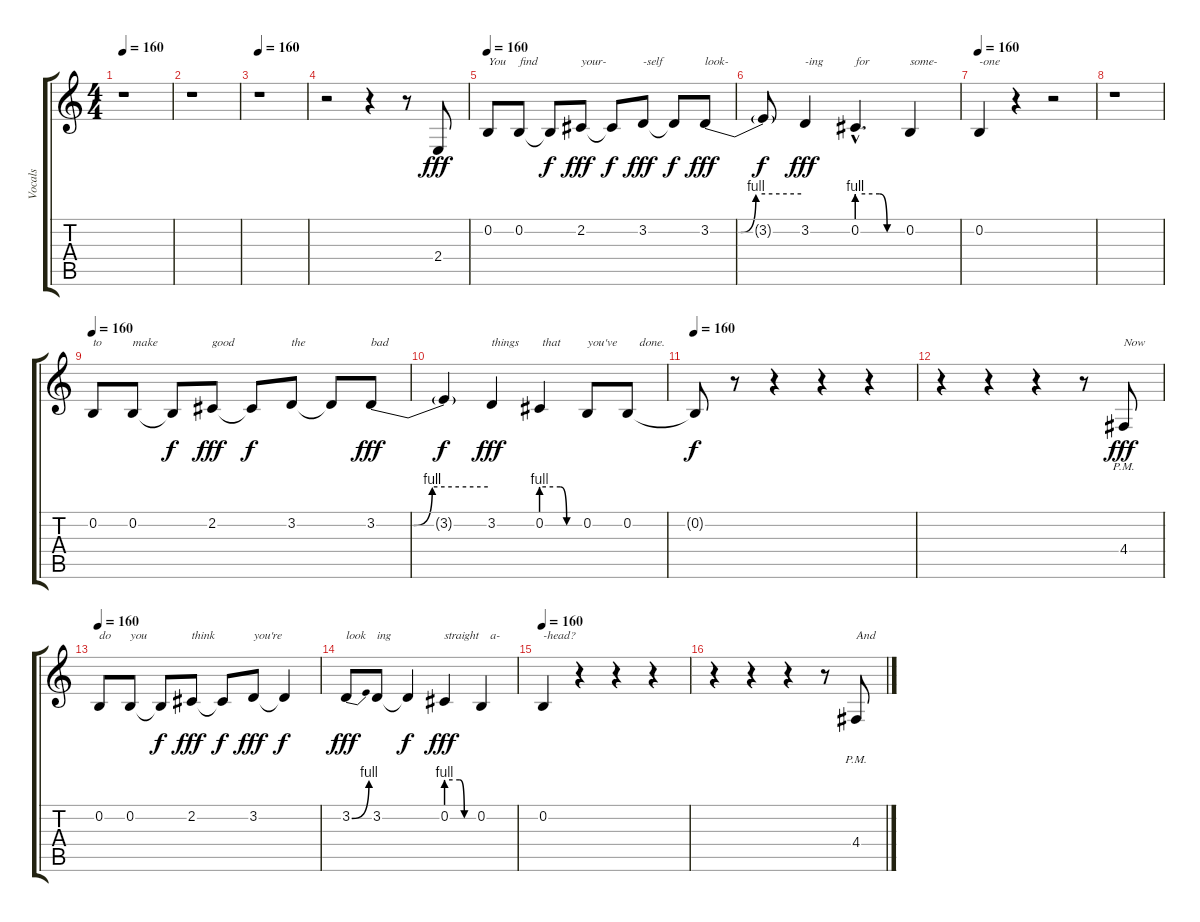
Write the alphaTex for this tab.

\track ("Vocals" "Vocals") {instrument shakuhachi}
\staff {score tabs}
\tuning (E4 B3 G3 D3 A2 E2) {hide}
\ts (4 4)
\tempo 160
\clef g2
\ks c
r.1{dy fff} |
r.1 |
\tempo 160
r.1 |
r.2 r.4 r.8 2.4.8 |
\tempo 160
0.2.8{txt "You"} 0.2.8{txt "find"} 0.2{t}.8{dy f} 2.2.8{txt "your-" dy fff} 2.2{t}.8{dy f} 3.2.8{txt "-self" dy fff} 3.2{t}.8{dy f} 3.2{be (custom 0 0 20 0 30 4 60 4)}.8{txt "look-" dy fff} |
3.2{t}.8{dy f} 3.2.4{txt "-ing" dy fff} 0.2{be (custom 0 4 30 4 40 0 60 0) hac}.4{d txt "for"} 0.2.4{txt "some-"} |
\tempo 160
0.2.4{txt "-one"} r.4 r.2 |
r.1 |
\tempo 160
0.2.8{txt "to"} 0.2.8{txt "make"} 0.2{t}.8{dy f} 2.2.8{txt "good" dy fff} 2.2{t}.8{dy f} 3.2.8{txt "the"} 3.2{t}.8 3.2{be (custom 0 0 20 0 30 4 60 4)}.8{txt "bad" dy fff} |
3.2{t}.4{dy f} 3.2.4{txt "things" dy fff} 0.2{be (custom 0 4 30 4 40 0 60 0)}.4{txt " that"} 0.2.8{txt "you've"} 0.2.8{txt "    done."} |
\tempo 160
0.2{t}.8{dy f} r.8 r.4 r.4 r.4 |
r.4 r.4 r.4 r.8 4.4{pm}.8{txt "Now" dy fff} |
\tempo 160
0.2.8{txt "do"} 0.2.8{txt "you"} 0.2{t}.8{dy f} 2.2.8{txt "think" dy fff} 2.2{t}.8{dy f} 3.2.8{txt "you're" dy fff} 3.2{t}.4{dy f} |
3.2{be (bend 0 0 60 4)}.8{txt "look" dy fff} 3.2.8{txt "ing"} 3.2{t}.4{dy f} 0.2{be (custom 0 4 30 4 40 0 60 0)}.4{txt "straight" dy fff} 0.2.4{txt "   a-"} |
\tempo 160
0.2.4{txt "-head?"} r.4 r.4 r.4 |
r.4 r.4 r.4 r.8 4.4{pm}.8{txt "And"}
